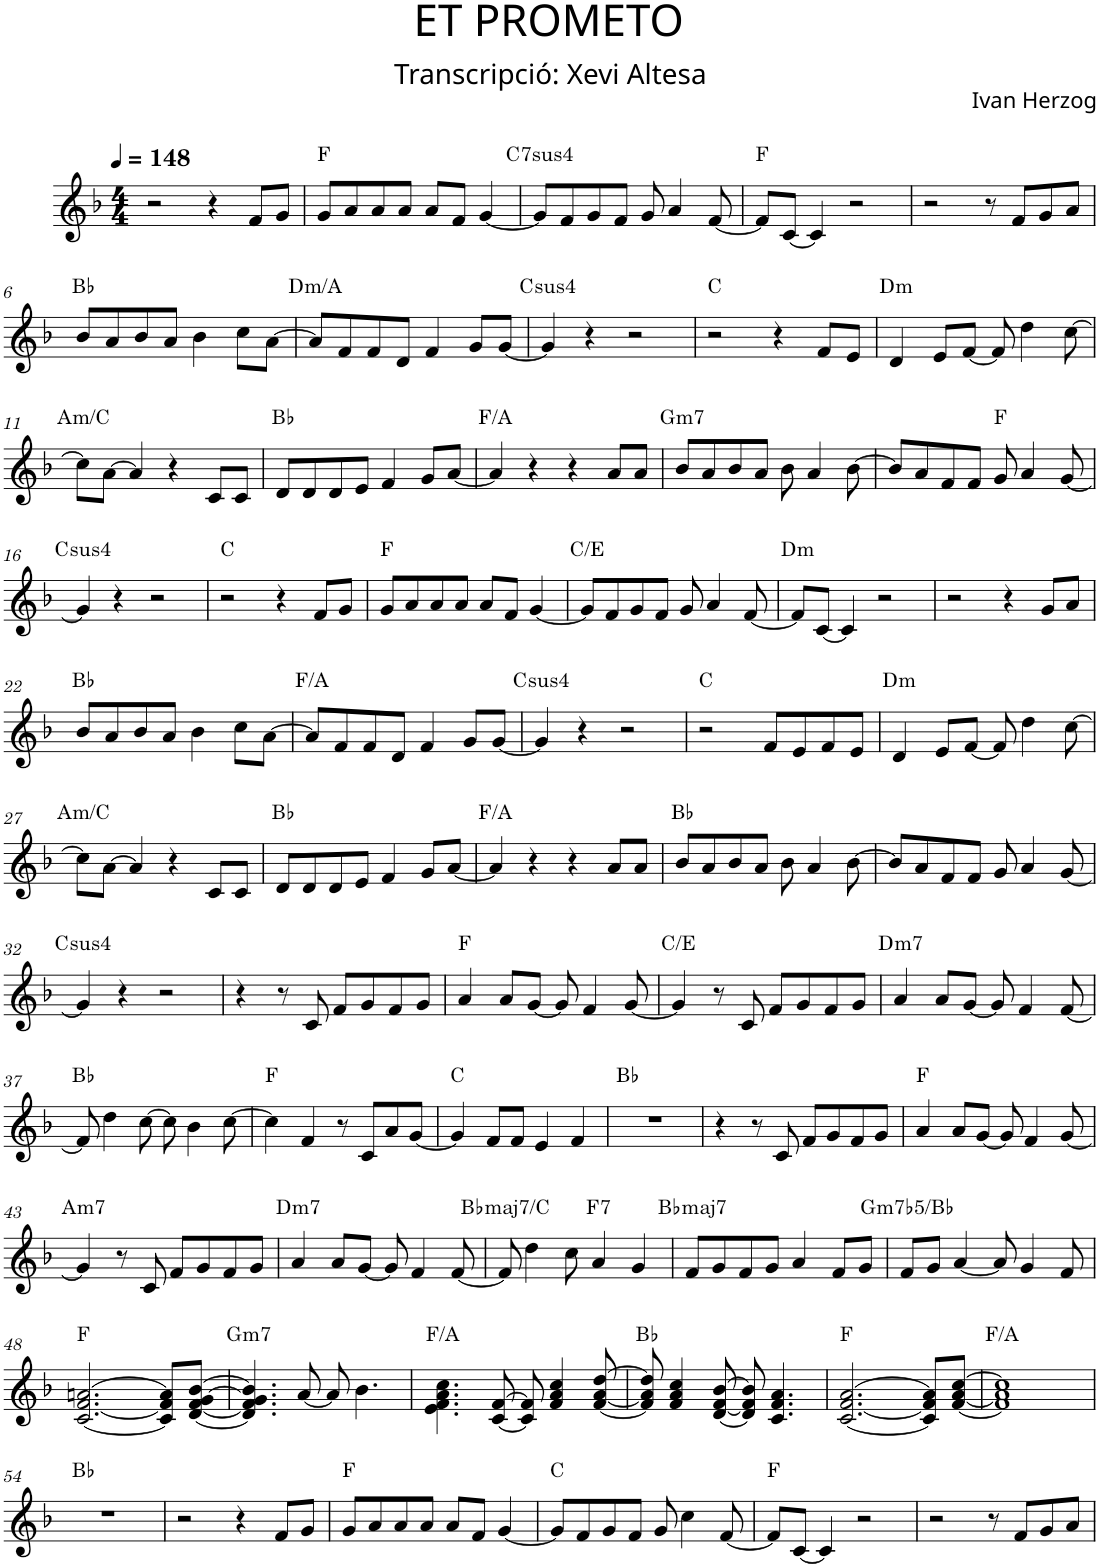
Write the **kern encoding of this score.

**kern	**harte
*part1	*part1
*staff1	*
*I"P1	*
*clefG2	*
*k[b-]	*
*F:	*
*M4/4	*
*MM148	*
=1	=1
2r	.
4r	.
8f/L	.
8g/J	.
=2	=2
8g/L	F:maj
8a/	.
8a/	.
8a/J	.
8a/L	.
8f/J	.
[<4g/	.
=3	=3
!	!LO:H:kt=74
8g/L]	C:sus4(7)
8f/	.
8g/	.
8f/J	.
8g/	.
4a/	.
[<8f/	.
=4	=4
8f/L]	F:maj
[<8c/J	.
4c/]	.
2r	.
=5	=5
2r	.
8r	.
8f/L	.
8g/	.
8a/J	.
!!LO:LB:g=z
=6	=6
8b-/L	Bb:maj
8a/	.
8b-/	.
8a/J	.
4b-\	.
8cc\L	.
[>8a\J	.
=7	=7
!	!LO:H:kt=m
8a/L]	D:min/5
8f/	.
8f/	.
8d/J	.
4f/	.
8g/L	.
[<8g/J	.
=8	=8
!	!LO:H:kt=4
4g/]	C:sus4
4r	.
2r	.
=9	=9
2r	C:maj
4r	.
8f/L	.
8e/J	.
=10	=10
!	!LO:H:kt=m
4d/	D:min
8e/L	.
[<8f/J	.
8f/]	.
4dd\	.
[>8cc\	.
!!LO:LB:g=z
=11	=11
!	!LO:H:kt=m
8cc\L]	A:min/b3
[>8a\J	.
4a/]	.
4r	.
8c/L	.
8c/J	.
=12	=12
8d/L	Bb:maj
8d/	.
8d/	.
8e/J	.
4f/	.
8g/L	.
[<8a/J	.
=13	=13
4a/]	F:maj/3
4r	.
4r	.
8a/L	.
8a/J	.
=14	=14
!	!LO:H:kt=m7
8b-/L	G:min7
8a/	.
8b-/	.
8a/J	.
8b-\	.
4a/	.
[>8b-\	.
=15	=15
8b-/L]	.
8a/	.
8f/	.
8f/J	.
8g/	F:maj
4a/	.
[<8g/	.
!!LO:LB:g=z
=16	=16
!	!LO:H:kt=4
4g/]	C:sus4
4r	.
2r	.
=17	=17
2r	C:maj
4r	.
8f/L	.
8g/J	.
=18	=18
8g/L	F:maj
8a/	.
8a/	.
8a/J	.
8a/L	.
8f/J	.
[<4g/	.
=19	=19
8g/L]	C:maj/3
8f/	.
8g/	.
8f/J	.
8g/	.
4a/	.
[<8f/	.
=20	=20
!	!LO:H:kt=m
8f/L]	D:min
[<8c/J	.
4c/]	.
2r	.
=21	=21
2r	.
4r	.
8g/L	.
8a/J	.
!!LO:LB:g=z
=22	=22
8b-/L	Bb:maj
8a/	.
8b-/	.
8a/J	.
4b-\	.
8cc\L	.
[>8a\J	.
=23	=23
8a/L]	F:maj/3
8f/	.
8f/	.
8d/J	.
4f/	.
8g/L	.
[<8g/J	.
=24	=24
!	!LO:H:kt=4
4g/]	C:sus4
4r	.
2r	.
=25	=25
2r	C:maj
8f/L	.
8e/	.
8f/	.
8e/J	.
=26	=26
!	!LO:H:kt=m
4d/	D:min
8e/L	.
[<8f/J	.
8f/]	.
4dd\	.
[>8cc\	.
!!LO:LB:g=z
=27	=27
!	!LO:H:kt=m
8cc\L]	A:min/b3
[>8a\J	.
4a/]	.
4r	.
8c/L	.
8c/J	.
=28	=28
8d/L	Bb:maj
8d/	.
8d/	.
8e/J	.
4f/	.
8g/L	.
[<8a/J	.
=29	=29
4a/]	F:maj/3
4r	.
4r	.
8a/L	.
8a/J	.
=30	=30
8b-/L	Bb:maj
8a/	.
8b-/	.
8a/J	.
8b-\	.
4a/	.
[>8b-\	.
=31	=31
8b-/L]	.
8a/	.
8f/	.
8f/J	.
8g/	.
4a/	.
[<8g/	.
!!LO:LB:g=z
=32	=32
!	!LO:H:kt=4
4g/]	C:sus4
4r	.
2r	.
=33	=33
4r	.
8r	.
8c/	.
8f/L	.
8g/	.
8f/	.
8g/J	.
=34	=34
4a/	F:maj
8a/L	.
[<8g/J	.
8g/]	.
4f/	.
[<8g/	.
=35	=35
4g/]	C:maj/3
8r	.
8c/	.
8f/L	.
8g/	.
8f/	.
8g/J	.
=36	=36
!	!LO:H:kt=m7
4a/	D:min7
8a/L	.
[<8g/J	.
8g/]	.
4f/	.
[<8f/	.
!!LO:LB:g=z
=37	=37
8f/]	Bb:maj
4dd\	.
[>8cc\	.
8cc\]	.
4b-\	.
[>8cc\	.
=38	=38
4cc\]	F:maj
4f/	.
8r	.
8c/L	.
8a/	.
[<8g/J	.
=39	=39
4g/]	C:maj
8f/L	.
8f/J	.
4e/	.
4f/	.
=40	=40
1r	Bb:maj
=41	=41
4r	.
8r	.
8c/	.
8f/L	.
8g/	.
8f/	.
8g/J	.
=42	=42
4a/	F:maj
8a/L	.
[<8g/J	.
8g/]	.
4f/	.
[<8g/	.
!!LO:LB:g=z
=43	=43
!	!LO:H:kt=m7
4g/]	A:min7
8r	.
8c/	.
8f/L	.
8g/	.
8f/	.
8g/J	.
=44	=44
!	!LO:H:kt=m7
4a/	D:min7
8a/L	.
[<8g/J	.
8g/]	.
4f/	.
[<8f/	.
=45	=45
!	!LO:H:kt=maj7
8f/]	Bb:maj7/2
4dd\	.
8cc\	.
!	!LO:H:kt=7
4a/	F:7
4g/	.
=46	=46
!	!LO:H:kt=maj7
8f/L	Bb:maj7
8g/	.
8f/	.
8g/J	.
4a/	.
8f/L	.
8g/J	.
=47	=47
!	!LO:H:kt=m7b5
8f/L	G:hdim7/b3
8g/J	.
[<4a/	.
8a/]	.
4g/	.
8f/	.
!!LO:LB:g=z
=48	=48
[<2.c/ [<2.f/ [>2.an/	F:maj
8c/] 8f/] 8a/]L	.
[<8d/ [<8f/ [>8g/ [>8b-/J	.
=49	=49
!	!LO:H:kt=m7
4.d/] 4.f/] 4.g/] 4.b-/]	G:min7
[<8a/	.
8a/]	.
4.b-\	.
=50	=50
4.e\ 4.f\ 4.a\ 4.cc\	F:maj/3
[<8c/ [>8f/	.
8c/] 8f/]	.
4f/ 4a/ 4cc/	.
[<8f/ [<8a/ [>8dd/	.
=51	=51
8f/] 8a/] 8dd/]	Bb:maj
4f/ 4a/ 4cc/	.
[<8d/ [<8f/ [>8b-/	.
8d/] 8f/] 8b-/]	.
4.c/ 4.f/ 4.a/	.
=52	=52
[<2.c/ [<2.f/ [>2.a/	F:maj
8c/] 8f/] 8a/]L	.
[<8f/ [<8a/ [>8cc/J	.
=53	=53
1f] 1a] 1cc]	F:maj/3
!!LO:LB:g=z
=54	=54
1r	Bb:maj
=55	=55
2r	.
4r	.
8f/L	.
8g/J	.
=56	=56
8g/L	F:maj
8a/	.
8a/	.
8a/J	.
8a/L	.
8f/J	.
[<4g/	.
=57	=57
8g/L]	C:maj
8f/	.
8g/	.
8f/J	.
8g/	.
4cc\	.
[<8f/	.
=58	=58
8f/L]	F:maj
[<8c/J	.
4c/]	.
2r	.
=59	=59
2r	.
8r	.
8f/L	.
8g/	.
8a/J	.
=	=
*-	*-
